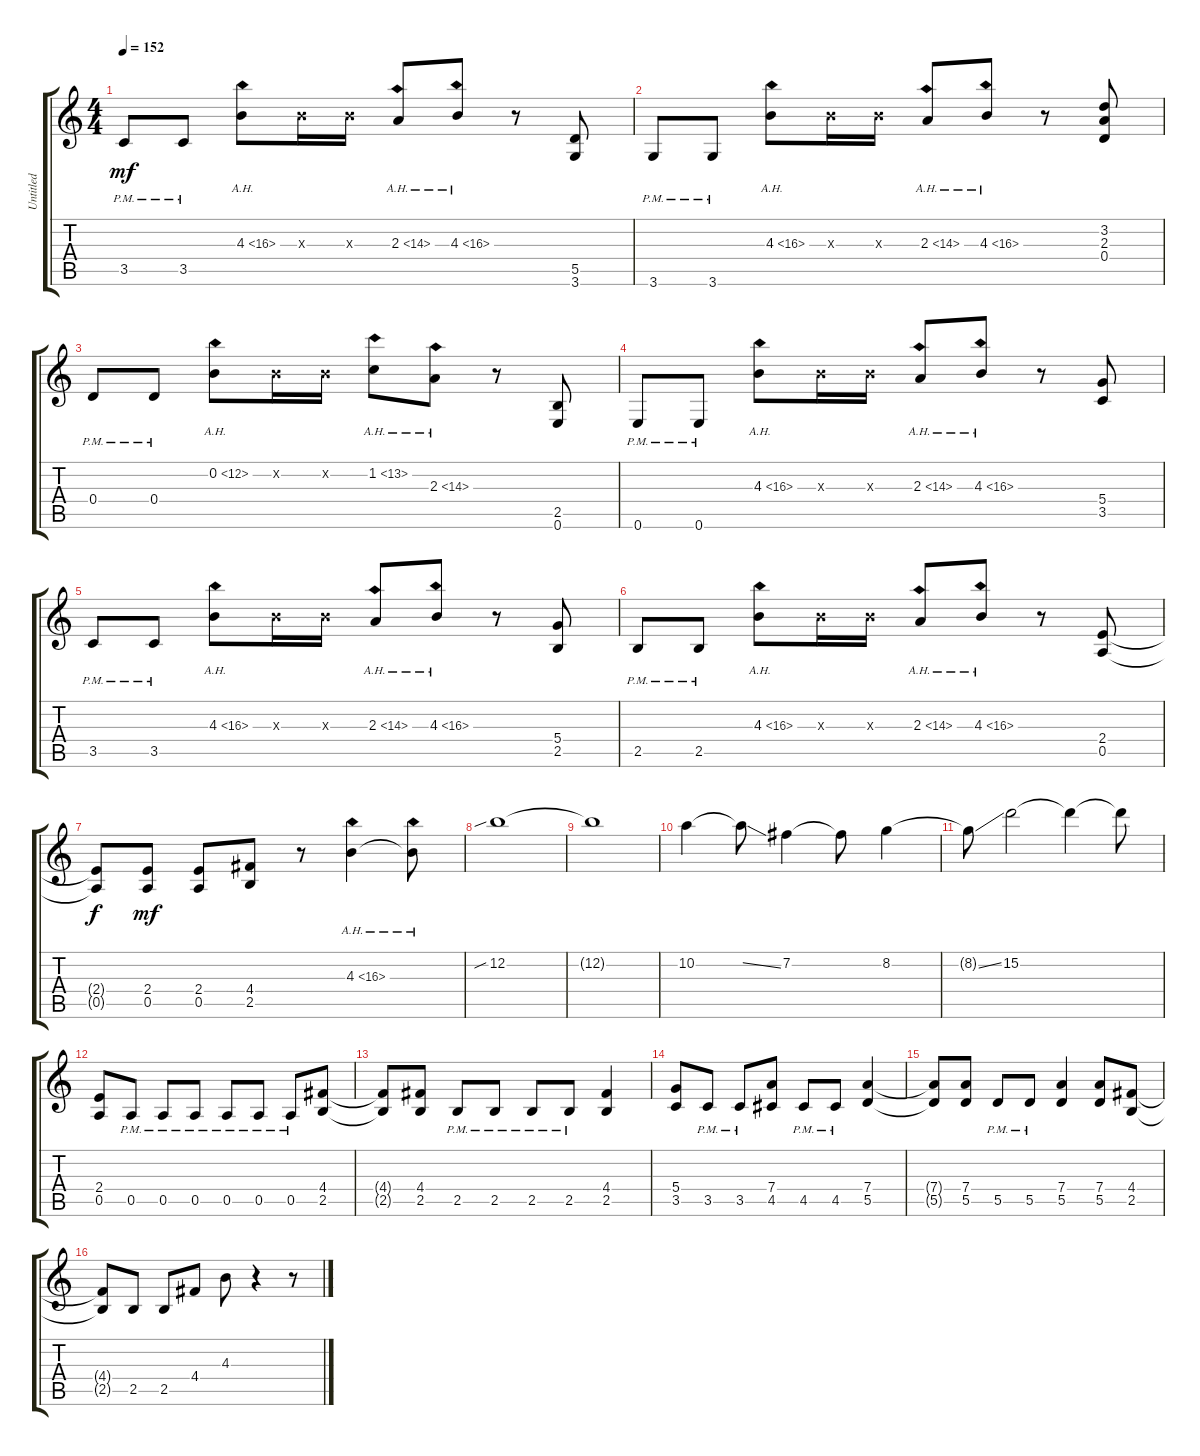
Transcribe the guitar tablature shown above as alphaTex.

\track ("Untitled" "Untitled") {instrument distortionguitar}
\staff {score tabs}
\tuning (E4 B3 G3 D3 A2 E2) {hide}
\ts (4 4)
\tempo 152
\clef g2
\ks c
3.5{pm}.8{dy mf} 3.5{pm}.8 4.3{ah 12}.8 4.3{x}.16 4.3{x}.16 2.3{ah 12}.8 4.3{ah 12}.8 r.8 (5.5 3.6).8 |
3.6{pm}.8 3.6{pm}.8 4.3{ah 12}.8 4.3{x}.16 4.3{x}.16 2.3{ah 12}.8 4.3{ah 12}.8 r.8 (3.2 2.3 0.4).8 |
0.4{pm}.8 0.4{pm}.8 0.2{ah 12}.8 0.2{x}.16 0.2{x}.16 1.2{ah 12}.8 2.3{ah 12}.8 r.8 (2.5 0.6).8 |
0.6{pm}.8 0.6{pm}.8 4.3{ah 12}.8 4.3{x}.16 4.3{x}.16 2.3{ah 12}.8 4.3{ah 12}.8 r.8 (5.4 3.5).8 |
3.5{pm}.8 3.5{pm}.8 4.3{ah 12}.8 4.3{x}.16 4.3{x}.16 2.3{ah 12}.8 4.3{ah 12}.8 r.8 (5.4 2.5).8 |
2.5{pm}.8 2.5{pm}.8 4.3{ah 12}.8 4.3{x}.16 4.3{x}.16 2.3{ah 12}.8 4.3{ah 12}.8 r.8 (2.4 0.5).8 |
(2.4{t} 0.5{t}).8{dy f} (2.4 0.5).8{dy mf} (2.4 0.5).8 (4.4 2.5).8 r.8 4.3{ah 12}.4 4.3{ah 12 t}.8 |
12.2{sib}.1 |
12.2{t}.1 |
10.2.4 10.2{ss t}.8 7.2.4 7.2{t}.8 8.2.4 |
8.2{ss t}.8 15.2.2 15.2{t}.4 15.2{t}.8 |
(2.4 0.5).8 0.5{pm}.8 0.5{pm}.8 0.5{pm}.8 0.5{pm}.8 0.5{pm}.8 0.5{pm}.8 (4.4 2.5).8 |
(4.4{t} 2.5{t}).8 (4.4 2.5).8 2.5{pm}.8 2.5{pm}.8 2.5{pm}.8 2.5{pm}.8 (4.4 2.5).4 |
(5.4 3.5).8 3.5{pm}.8 3.5{pm}.8 (7.4 4.5).8 4.5{pm}.8 4.5{pm}.8 (7.4 5.5).4 |
(7.4{t} 5.5{t}).8 (7.4 5.5).8 5.5{pm}.8 5.5{pm}.8 (7.4 5.5).4 (7.4 5.5).8 (4.4 2.5).8 |
(4.4{t} 2.5{t}).8 2.5.8 2.5.8 4.4.8 4.3.8 r.4 r.8
